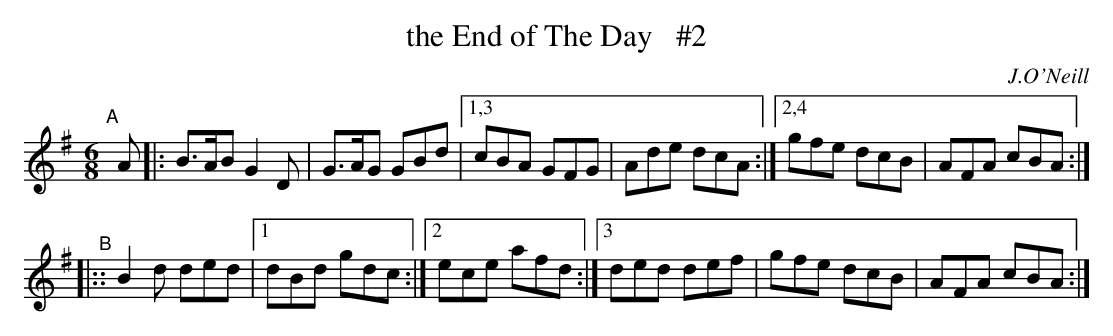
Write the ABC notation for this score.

X:1
T: the End of The Day   #2
O: J.O'Neill
M: 6/8
L: 1/8
K: G
"^A"[|] A |: B>AB G2D | G>AG GBd |1,3 cBA GFG | Ade dcA :|2,4 gfe dcB | AFA cBA :|
"^B"|:: B2d ded |1 dBd gdc :|2 ece afd :|3 ded def | gfe dcB | AFA cBA :|
